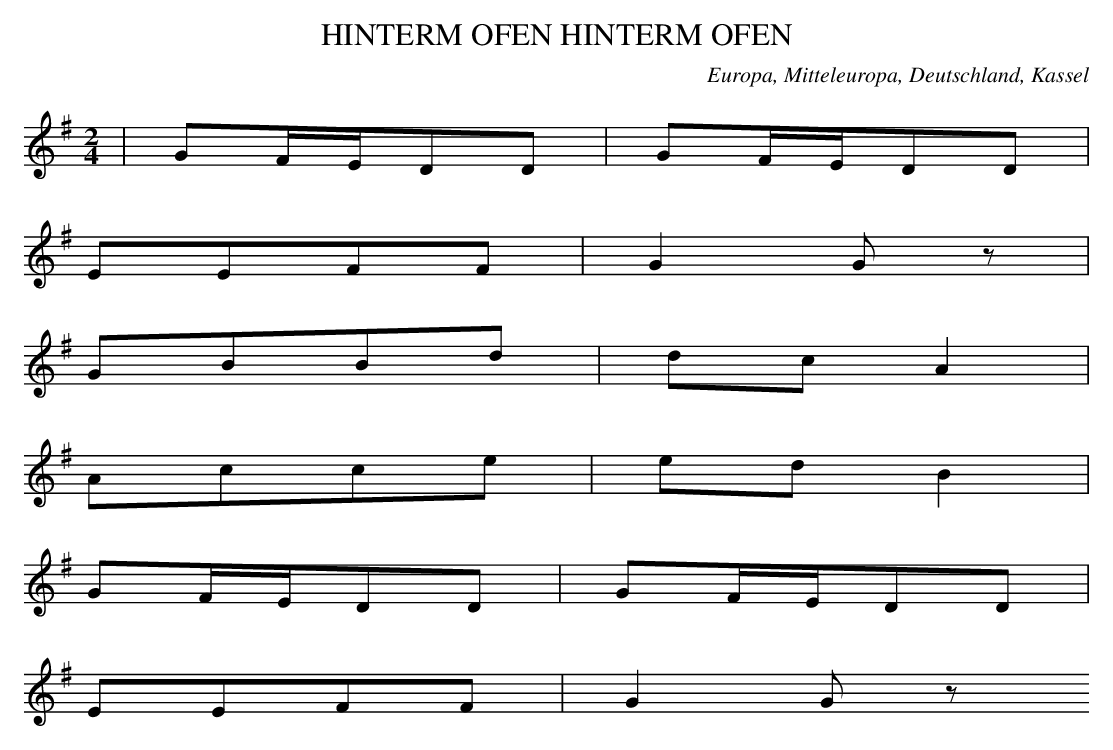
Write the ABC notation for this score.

X:1
T: HINTERM OFEN HINTERM OFEN
O: Europa, Mitteleuropa, Deutschland, Kassel
M: 2/4
L: 1/16
K: G
 | G2FED2D2 | G2FED2D2 |
E2E2F2F2 | G4G2z2 |
G2B2B2d2 | d2c2A4 |
A2c2c2e2 | e2d2B4 |
G2FED2D2 | G2FED2D2 |
E2E2F2F2 | G4G2z2
